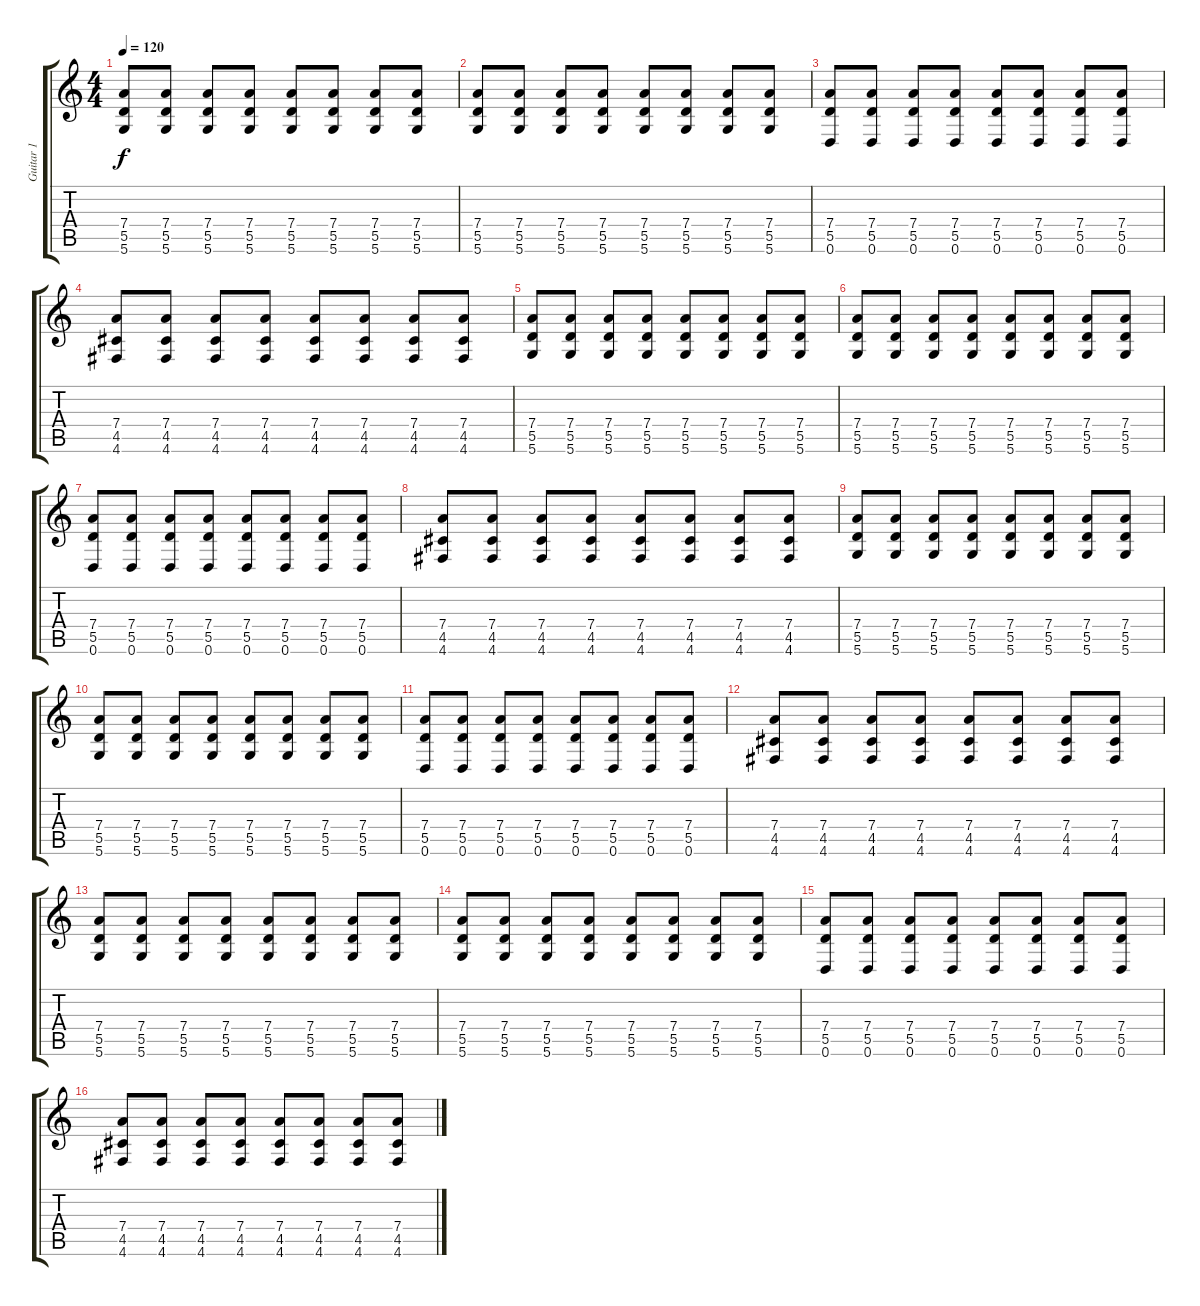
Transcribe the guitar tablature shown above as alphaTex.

\track ("Guitar 1" "Guitar 1") {instrument electricguitarclean}
\staff {score tabs}
\tuning (E4 B3 G3 D3 A2 D2) {hide}
\ts (4 4)
\tempo 120
\clef g2
\ks c
(7.4 5.5 5.6).8{dy f} (7.4 5.5 5.6).8 (7.4 5.5 5.6).8 (7.4 5.5 5.6).8 (7.4 5.5 5.6).8 (7.4 5.5 5.6).8 (7.4 5.5 5.6).8 (7.4 5.5 5.6).8 |
(7.4 5.5 5.6).8 (7.4 5.5 5.6).8 (7.4 5.5 5.6).8 (7.4 5.5 5.6).8 (7.4 5.5 5.6).8 (7.4 5.5 5.6).8 (7.4 5.5 5.6).8 (7.4 5.5 5.6).8 |
(7.4 5.5 0.6).8 (7.4 5.5 0.6).8 (7.4 5.5 0.6).8 (7.4 5.5 0.6).8 (7.4 5.5 0.6).8 (7.4 5.5 0.6).8 (7.4 5.5 0.6).8 (7.4 5.5 0.6).8 |
(7.4 4.5 4.6).8 (7.4 4.5 4.6).8 (7.4 4.5 4.6).8 (7.4 4.5 4.6).8 (7.4 4.5 4.6).8 (7.4 4.5 4.6).8 (7.4 4.5 4.6).8 (7.4 4.5 4.6).8 |
(7.4 5.5 5.6).8 (7.4 5.5 5.6).8 (7.4 5.5 5.6).8 (7.4 5.5 5.6).8 (7.4 5.5 5.6).8 (7.4 5.5 5.6).8 (7.4 5.5 5.6).8 (7.4 5.5 5.6).8 |
(7.4 5.5 5.6).8 (7.4 5.5 5.6).8 (7.4 5.5 5.6).8 (7.4 5.5 5.6).8 (7.4 5.5 5.6).8 (7.4 5.5 5.6).8 (7.4 5.5 5.6).8 (7.4 5.5 5.6).8 |
(7.4 5.5 0.6).8 (7.4 5.5 0.6).8 (7.4 5.5 0.6).8 (7.4 5.5 0.6).8 (7.4 5.5 0.6).8 (7.4 5.5 0.6).8 (7.4 5.5 0.6).8 (7.4 5.5 0.6).8 |
(7.4 4.5 4.6).8 (7.4 4.5 4.6).8 (7.4 4.5 4.6).8 (7.4 4.5 4.6).8 (7.4 4.5 4.6).8 (7.4 4.5 4.6).8 (7.4 4.5 4.6).8 (7.4 4.5 4.6).8 |
(7.4 5.5 5.6).8 (7.4 5.5 5.6).8 (7.4 5.5 5.6).8 (7.4 5.5 5.6).8 (7.4 5.5 5.6).8 (7.4 5.5 5.6).8 (7.4 5.5 5.6).8 (7.4 5.5 5.6).8 |
(7.4 5.5 5.6).8 (7.4 5.5 5.6).8 (7.4 5.5 5.6).8 (7.4 5.5 5.6).8 (7.4 5.5 5.6).8 (7.4 5.5 5.6).8 (7.4 5.5 5.6).8 (7.4 5.5 5.6).8 |
(7.4 5.5 0.6).8 (7.4 5.5 0.6).8 (7.4 5.5 0.6).8 (7.4 5.5 0.6).8 (7.4 5.5 0.6).8 (7.4 5.5 0.6).8 (7.4 5.5 0.6).8 (7.4 5.5 0.6).8 |
(7.4 4.5 4.6).8 (7.4 4.5 4.6).8 (7.4 4.5 4.6).8 (7.4 4.5 4.6).8 (7.4 4.5 4.6).8 (7.4 4.5 4.6).8 (7.4 4.5 4.6).8 (7.4 4.5 4.6).8 |
(7.4 5.5 5.6).8 (7.4 5.5 5.6).8 (7.4 5.5 5.6).8 (7.4 5.5 5.6).8 (7.4 5.5 5.6).8 (7.4 5.5 5.6).8 (7.4 5.5 5.6).8 (7.4 5.5 5.6).8 |
(7.4 5.5 5.6).8 (7.4 5.5 5.6).8 (7.4 5.5 5.6).8 (7.4 5.5 5.6).8 (7.4 5.5 5.6).8 (7.4 5.5 5.6).8 (7.4 5.5 5.6).8 (7.4 5.5 5.6).8 |
(7.4 5.5 0.6).8 (7.4 5.5 0.6).8 (7.4 5.5 0.6).8 (7.4 5.5 0.6).8 (7.4 5.5 0.6).8 (7.4 5.5 0.6).8 (7.4 5.5 0.6).8 (7.4 5.5 0.6).8 |
(7.4 4.5 4.6).8 (7.4 4.5 4.6).8 (7.4 4.5 4.6).8 (7.4 4.5 4.6).8 (7.4 4.5 4.6).8 (7.4 4.5 4.6).8 (7.4 4.5 4.6).8 (7.4 4.5 4.6).8
